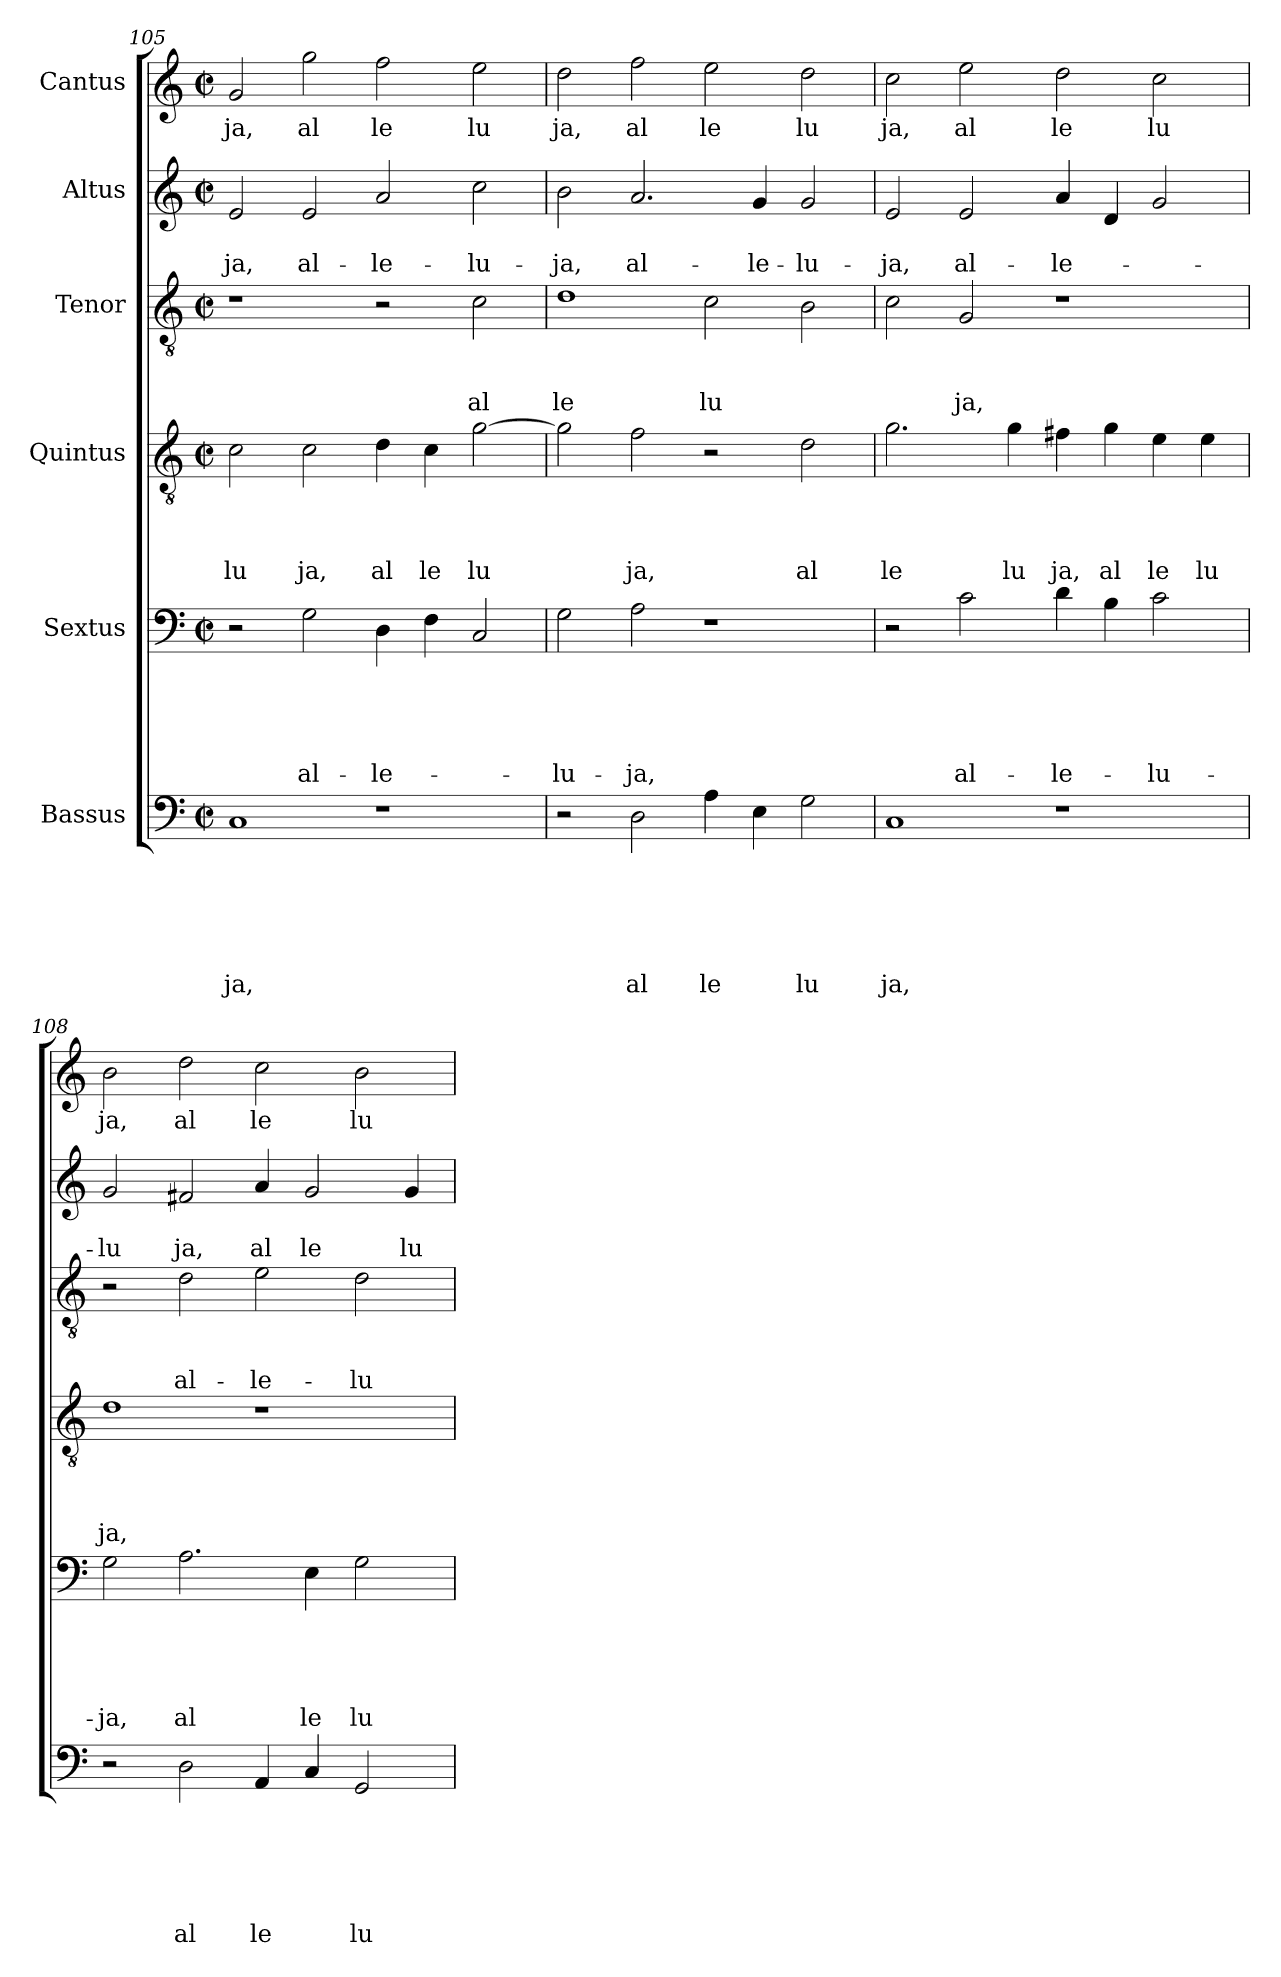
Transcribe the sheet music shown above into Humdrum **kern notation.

**kern	**text	**text	**text	**text	**text	**text	**kern	**text	**text	**text	**text	**text	**kern	**text	**text	**text	**text	**kern	**text	**text	**text	**kern	**text	**text	**kern	**text
*part6	*part6	*part6	*part6	*part6	*part6	*part6	*part5	*part5	*part5	*part5	*part5	*part5	*part4	*part4	*part4	*part4	*part4	*part3	*part3	*part3	*part3	*part2	*part2	*part2	*part1	*part1
*staff6	*staff6	*staff6	*staff6	*staff6	*staff6	*staff6	*staff5	*staff5	*staff5	*staff5	*staff5	*staff5	*staff4	*staff4	*staff4	*staff4	*staff4	*staff3	*staff3	*staff3	*staff3	*staff2	*staff2	*staff2	*staff1	*staff1
*I"Bassus	*	*	*	*	*	*	*I"Sextus	*	*	*	*	*	*I"Quintus	*	*	*	*	*I"Tenor	*	*	*	*I"Altus	*	*	*I"Cantus	*
*clefF4	*	*	*	*	*	*	*clefF4	*	*	*	*	*	*clefGv2	*	*	*	*	*clefGv2	*	*	*	*clefG2	*	*	*clefG2	*
*k[]	*	*	*	*	*	*	*k[]	*	*	*	*	*	*k[]	*	*	*	*	*k[]	*	*	*	*k[]	*	*	*k[]	*
*C:	*	*	*	*	*	*	*C:	*	*	*	*	*	*C:	*	*	*	*	*C:	*	*	*	*C:	*	*	*C:	*
*M2/2	*	*	*	*	*	*	*M2/2	*	*	*	*	*	*M2/2	*	*	*	*	*M2/2	*	*	*	*M2/2	*	*	*M2/2	*
*met(c|)	*	*	*	*	*	*	*met(c|)	*	*	*	*	*	*met(c|)	*	*	*	*	*met(c|)	*	*	*	*met(c|)	*	*	*met(c|)	*
=105	=105	=105	=105	=105	=105	=105	=105	=105	=105	=105	=105	=105	=105	=105	=105	=105	=105	=105	=105	=105	=105	=105	=105	=105	=105	=105
!	!	!	!	!	!	!LO:LY:b	!	!	!	!	!	!	!	!	!	!	!LO:LY:b	!	!	!	!	!	!	!LO:LY:b	!	!LO:LY:b
1C	.	.	.	.	.	ja,	2r	.	.	.	.	.	2c\	.	.	.	lu	1r	.	.	.	2e/	.	-ja,	2g/	ja,
!	!	!	!	!	!	!	!	!	!	!	!	!LO:LY:b	!	!	!	!	!LO:LY:b	!	!	!	!	!	!	!LO:LY:b	!	!LO:LY:b
.	.	.	.	.	.	.	2G\	.	.	.	.	al-	2c\	.	.	.	ja,	.	.	.	.	2e/	.	al-	2gg\	al
!	!	!	!	!	!	!	!	!	!	!	!	!LO:LY:b	!	!	!	!	!LO:LY:b	!	!	!	!	!	!	!LO:LY:b	!	!LO:LY:b
1r	.	.	.	.	.	.	4D\	.	.	.	.	-le-	4d\	.	.	.	al	2r	.	.	.	2a/	.	-le-	2ff\	le
!	!	!	!	!	!	!	!	!	!	!	!	!	!	!	!	!	!LO:LY:b	!	!	!	!	!	!	!	!	!
.	.	.	.	.	.	.	4F\	.	.	.	.	.	4c\	.	.	.	le	.	.	.	.	.	.	.	.	.
!	!	!	!	!	!	!	!	!	!	!	!	!	!	!	!	!	!LO:LY:b	!	!	!	!LO:LY:b	!	!	!LO:LY:b	!	!LO:LY:b
.	.	.	.	.	.	.	2C/	.	.	.	.	.	[>2g\	.	.	.	lu	2c\	.	.	al	2cc\	.	-lu-	2ee\	lu
=106	=106	=106	=106	=106	=106	=106	=106	=106	=106	=106	=106	=106	=106	=106	=106	=106	=106	=106	=106	=106	=106	=106	=106	=106	=106	=106
!	!	!	!	!	!	!	!	!	!	!	!	!LO:LY:b	!	!	!	!	!	!	!	!	!LO:LY:b	!	!	!LO:LY:b	!	!LO:LY:b
2r	.	.	.	.	.	.	2G\	.	.	.	.	-lu-	2g\]	.	.	.	.	1d	.	.	le	2b\	.	-ja,	2dd\	ja,
!	!	!	!	!	!	!LO:LY:b	!	!	!	!	!	!LO:LY:b	!	!	!	!	!LO:LY:b	!	!	!	!	!	!	!LO:LY:b	!	!LO:LY:b
2D\	.	.	.	.	.	al	2A\	.	.	.	.	-ja,	2f\	.	.	.	ja,	.	.	.	.	2.a/	.	al-	2ff\	al
!	!	!	!	!	!	!LO:LY:b	!	!	!	!	!	!	!	!	!	!	!	!	!	!	!LO:LY:b	!	!	!	!	!LO:LY:b
4A\	.	.	.	.	.	le	1r	.	.	.	.	.	2r	.	.	.	.	2c\	.	.	lu	.	.	.	2ee\	le
!	!	!	!	!	!	!	!	!	!	!	!	!	!	!	!	!	!	!	!	!	!	!	!	!LO:LY:b	!	!
4E\	.	.	.	.	.	.	.	.	.	.	.	.	.	.	.	.	.	.	.	.	.	4g/	.	-le-	.	.
!	!	!	!	!	!	!LO:LY:b	!	!	!	!	!	!	!	!	!	!	!LO:LY:b	!	!	!	!	!	!	!LO:LY:b	!	!LO:LY:b
2G\	.	.	.	.	.	lu	.	.	.	.	.	.	2d\	.	.	.	al	2B\	.	.	.	2g/	.	-lu-	2dd\	lu
=107	=107	=107	=107	=107	=107	=107	=107	=107	=107	=107	=107	=107	=107	=107	=107	=107	=107	=107	=107	=107	=107	=107	=107	=107	=107	=107
!	!	!	!	!	!	!LO:LY:b	!	!	!	!	!	!	!	!	!	!	!LO:LY:b	!	!	!	!	!	!	!LO:LY:b	!	!LO:LY:b
1C	.	.	.	.	.	ja,	2r	.	.	.	.	.	2.g\	.	.	.	le	2c\	.	.	.	2e/	.	-ja,	2cc\	ja,
!	!	!	!	!	!	!	!	!	!	!	!	!LO:LY:b	!	!	!	!	!	!	!	!	!LO:LY:b	!	!	!LO:LY:b	!	!LO:LY:b
.	.	.	.	.	.	.	2c\	.	.	.	.	al-	.	.	.	.	.	2G/	.	.	ja,	2e/	.	al-	2ee\	al
!	!	!	!	!	!	!	!	!	!	!	!	!	!	!	!	!	!LO:LY:b	!	!	!	!	!	!	!	!	!
.	.	.	.	.	.	.	.	.	.	.	.	.	4g\	.	.	.	lu	.	.	.	.	.	.	.	.	.
!	!	!	!	!	!	!	!	!	!	!	!	!LO:LY:b	!	!	!	!	!LO:LY:b	!	!	!	!	!	!	!LO:LY:b	!	!LO:LY:b
1r	.	.	.	.	.	.	4d\	.	.	.	.	-le-	4f#X\	.	.	.	ja,	1r	.	.	.	4a/	.	-le-	2dd\	le
!	!	!	!	!	!	!	!	!	!	!	!	!	!	!	!	!	!LO:LY:b	!	!	!	!	!	!	!	!	!
.	.	.	.	.	.	.	4B\	.	.	.	.	.	4g\	.	.	.	al	.	.	.	.	4d/	.	.	.	.
!	!	!	!	!	!	!	!	!	!	!	!	!LO:LY:b	!	!	!	!	!LO:LY:b	!	!	!	!	!	!	!	!	!LO:LY:b
.	.	.	.	.	.	.	2c\	.	.	.	.	-lu-	4e\	.	.	.	le	.	.	.	.	2g/	.	.	2cc\	lu
!	!	!	!	!	!	!	!	!	!	!	!	!	!	!	!	!	!LO:LY:b	!	!	!	!	!	!	!	!	!
.	.	.	.	.	.	.	.	.	.	.	.	.	4e\	.	.	.	lu	.	.	.	.	.	.	.	.	.
!!LO:LB:g=z
=108	=108	=108	=108	=108	=108	=108	=108	=108	=108	=108	=108	=108	=108	=108	=108	=108	=108	=108	=108	=108	=108	=108	=108	=108	=108	=108
!	!	!	!	!	!	!	!	!	!	!	!	!LO:LY:b	!	!	!	!	!LO:LY:b	!	!	!	!	!	!	!LO:LY:b	!	!LO:LY:b
2r	.	.	.	.	.	.	2G\	.	.	.	.	-ja,	1d	.	.	.	ja,	2r	.	.	.	2g/	.	-lu	2b\	ja,
!	!	!	!	!	!	!LO:LY:b	!	!	!	!	!	!LO:LY:b	!	!	!	!	!	!	!	!	!LO:LY:b	!	!	!LO:LY:b	!	!LO:LY:b
2D\	.	.	.	.	.	al	2.A\	.	.	.	.	al	.	.	.	.	.	2d\	.	.	al-	2f#X/	.	ja,	2dd\	al
!	!	!	!	!	!	!LO:LY:b	!	!	!	!	!	!	!	!	!	!	!	!	!	!	!LO:LY:b	!	!	!LO:LY:b	!	!LO:LY:b
4AA/	.	.	.	.	.	le	.	.	.	.	.	.	1r	.	.	.	.	2e\	.	.	-le-	4a/	.	al	2cc\	le
!	!	!	!	!	!	!	!	!	!	!	!	!LO:LY:b	!	!	!	!	!	!	!	!	!	!	!	!LO:LY:b	!	!
4C/	.	.	.	.	.	.	4E\	.	.	.	.	le	.	.	.	.	.	.	.	.	.	2g/	.	le	.	.
!	!	!	!	!	!	!LO:LY:b	!	!	!	!	!	!LO:LY:b	!	!	!	!	!	!	!	!	!LO:LY:b	!	!	!	!	!LO:LY:b
2GG/	.	.	.	.	.	lu	2G\	.	.	.	.	lu	.	.	.	.	.	2d\	.	.	-lu-	.	.	.	2b\	lu
!	!	!	!	!	!	!	!	!	!	!	!	!	!	!	!	!	!	!	!	!	!	!	!	!LO:LY:b	!	!
.	.	.	.	.	.	.	.	.	.	.	.	.	.	.	.	.	.	.	.	.	.	4g/	.	lu	.	.
=	=	=	=	=	=	=	=	=	=	=	=	=	=	=	=	=	=	=	=	=	=	=	=	=	=	=
*-	*-	*-	*-	*-	*-	*-	*-	*-	*-	*-	*-	*-	*-	*-	*-	*-	*-	*-	*-	*-	*-	*-	*-	*-	*-	*-
